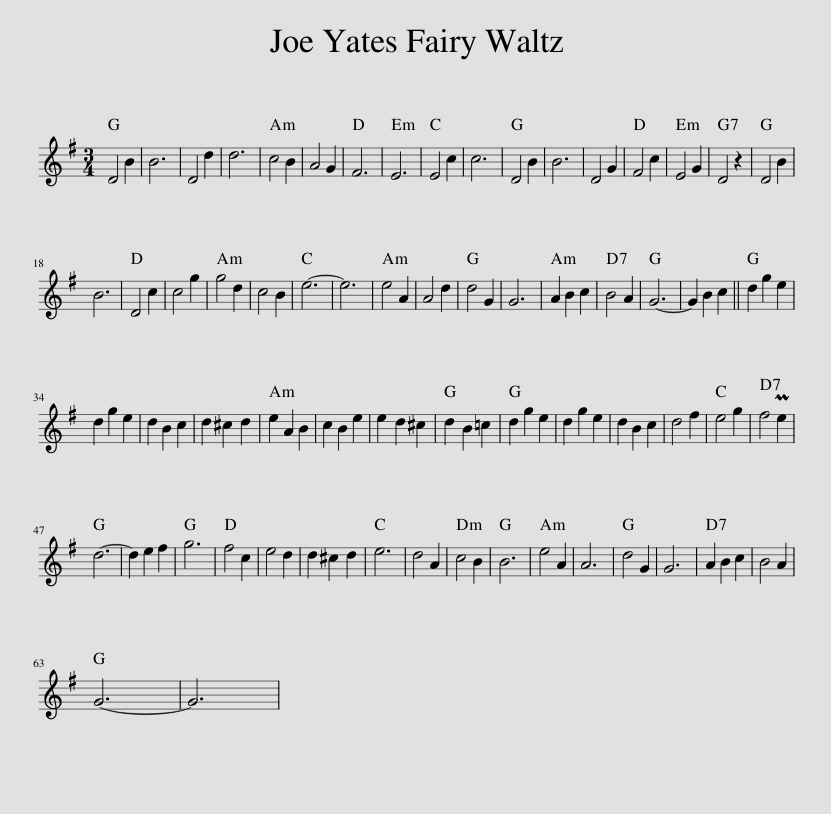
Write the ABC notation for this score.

X:1
L:1/8
M:3/4
I:linebreak $
K:G
V:1 treble
V:1
 D4 B2 | B6 | D4 d2 | d6 | c4 B2 | %5
 A4 G2 | F6 | E6 | E4 c2 | c6 | %10
 D4 B2 | B6 | D4 G2 | F4 c2 | E4 G2 | %15
 D4 z2 | D4 B2 |$ B6 | D4 c2 | c4 g2 | %20
 g4 d2 | c4 B2 | e6- | e6 | e4 A2 | %25
 A4 d2 | d4 G2 | G6 | A2 B2 c2 | B4 A2 | %30
 G6- | G2 B2 c2 || d2 g2 e2 |$ d2 g2 e2 | d2 B2 c2 | %35
 d2 ^c2 d2 | e2 A2 B2 | c2 B2 e2 | e2 d2 ^c2 | d2 B2 =c2 | %40
 d2 g2 e2 | d2 g2 e2 | d2 B2 c2 | d4 f2 | e4 g2 | %45
 f4 Pe2 |$ d6- | d2 e2 f2 | g6 | f4 c2 | %50
 e4 d2 | d2 ^c2 d2 | e6 | d4 A2 | c4 B2 | %55
 B6 | e4 A2 | A6 | d4 G2 | G6 | %60
 A2 B2 c2 | B4 A2 |$ G6- | G6 | %64
